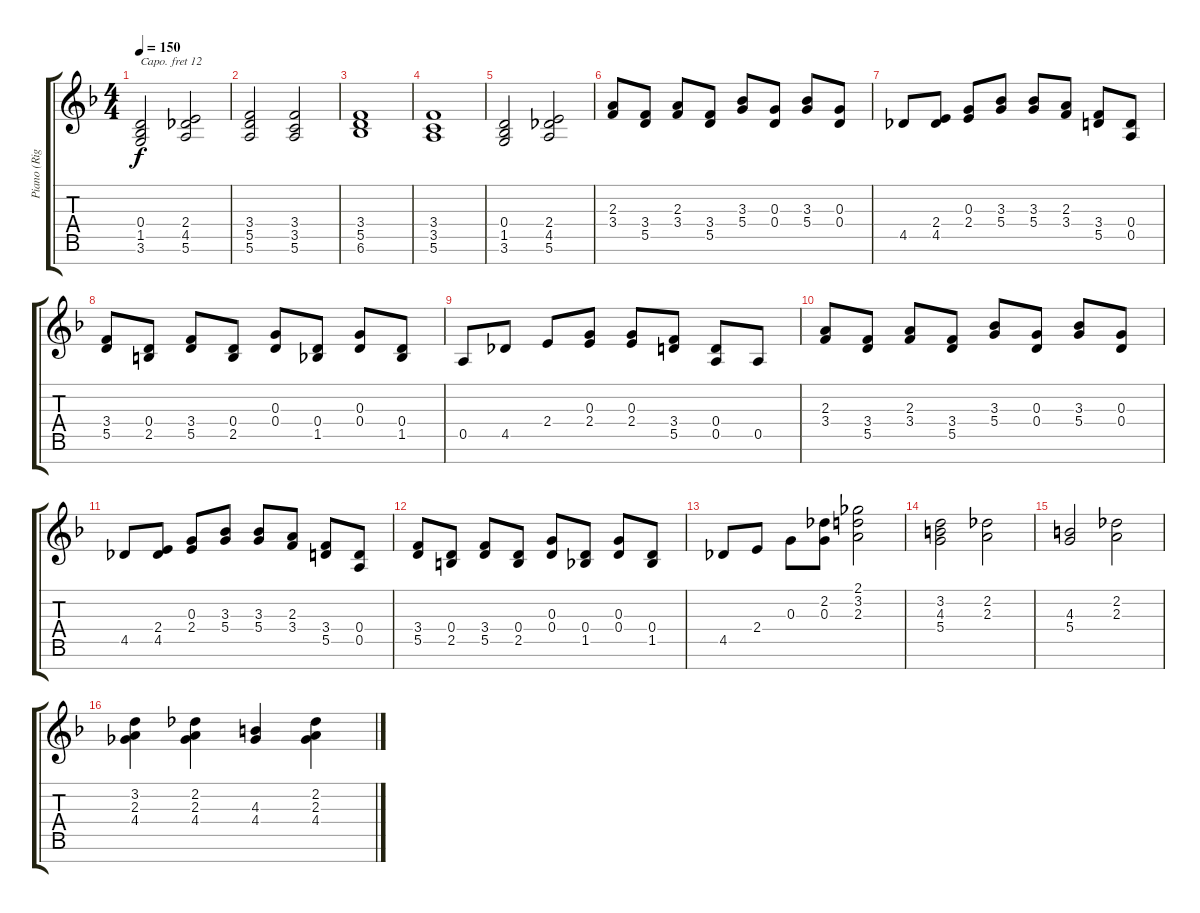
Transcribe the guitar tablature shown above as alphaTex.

\track ("Piano (Right Hand)" "Piano (Rig") {instrument acousticgrandpiano}
\staff {score tabs}
\capo 12
\tuning (E4 B3 G3 D3 A2 E2 B1) {hide}
\ts (4 4)
\tempo 150
\clef g2
\ks f
(0.4 1.5 3.6).2{dy f} (2.4 4.5 5.6).2 |
(3.4 5.5 5.6).2 (3.4 3.5 5.6).2 |
(3.4 5.5 6.6).1 |
(3.4 3.5 5.6).1 |
(0.4 1.5 3.6).2 (2.4 4.5 5.6).2 |
(2.3 3.4).8 (3.4 5.5).8 (2.3 3.4).8 (3.4 5.5).8 (3.3 5.4).8 (0.3 0.4).8 (3.3 5.4).8 (0.3 0.4).8 |
4.5.8 (2.4 4.5).8 (0.3 2.4).8 (3.3 5.4).8 (3.3 5.4).8 (2.3 3.4).8 (3.4 5.5).8 (0.4 0.5).8 |
(3.4 5.5).8 (0.4 2.5).8 (3.4 5.5).8 (0.4 2.5).8 (0.3 0.4).8 (0.4 1.5).8 (0.3 0.4).8 (0.4 1.5).8 |
0.5.8 4.5.8 2.4.8 (0.3 2.4).8 (0.3 2.4).8 (3.4 5.5).8 (0.4 0.5).8 0.5.8 |
(2.3 3.4).8 (3.4 5.5).8 (2.3 3.4).8 (3.4 5.5).8 (3.3 5.4).8 (0.3 0.4).8 (3.3 5.4).8 (0.3 0.4).8 |
4.5.8 (2.4 4.5).8 (0.3 2.4).8 (3.3 5.4).8 (3.3 5.4).8 (2.3 3.4).8 (3.4 5.5).8 (0.4 0.5).8 |
(3.4 5.5).8 (0.4 2.5).8 (3.4 5.5).8 (0.4 2.5).8 (0.3 0.4).8 (0.4 1.5).8 (0.3 0.4).8 (0.4 1.5).8 |
4.5.8 2.4.8 0.3.8 (2.2 0.3).8 (2.1 3.2 2.3).2 |
(3.2 4.3 5.4).2 (2.2 2.3).2 |
(4.3 5.4).2 (2.2 2.3).2 |
(3.2 2.3 4.4).4 (2.2 2.3 4.4).4 (4.3 4.4).4 (2.2 2.3 4.4).4
